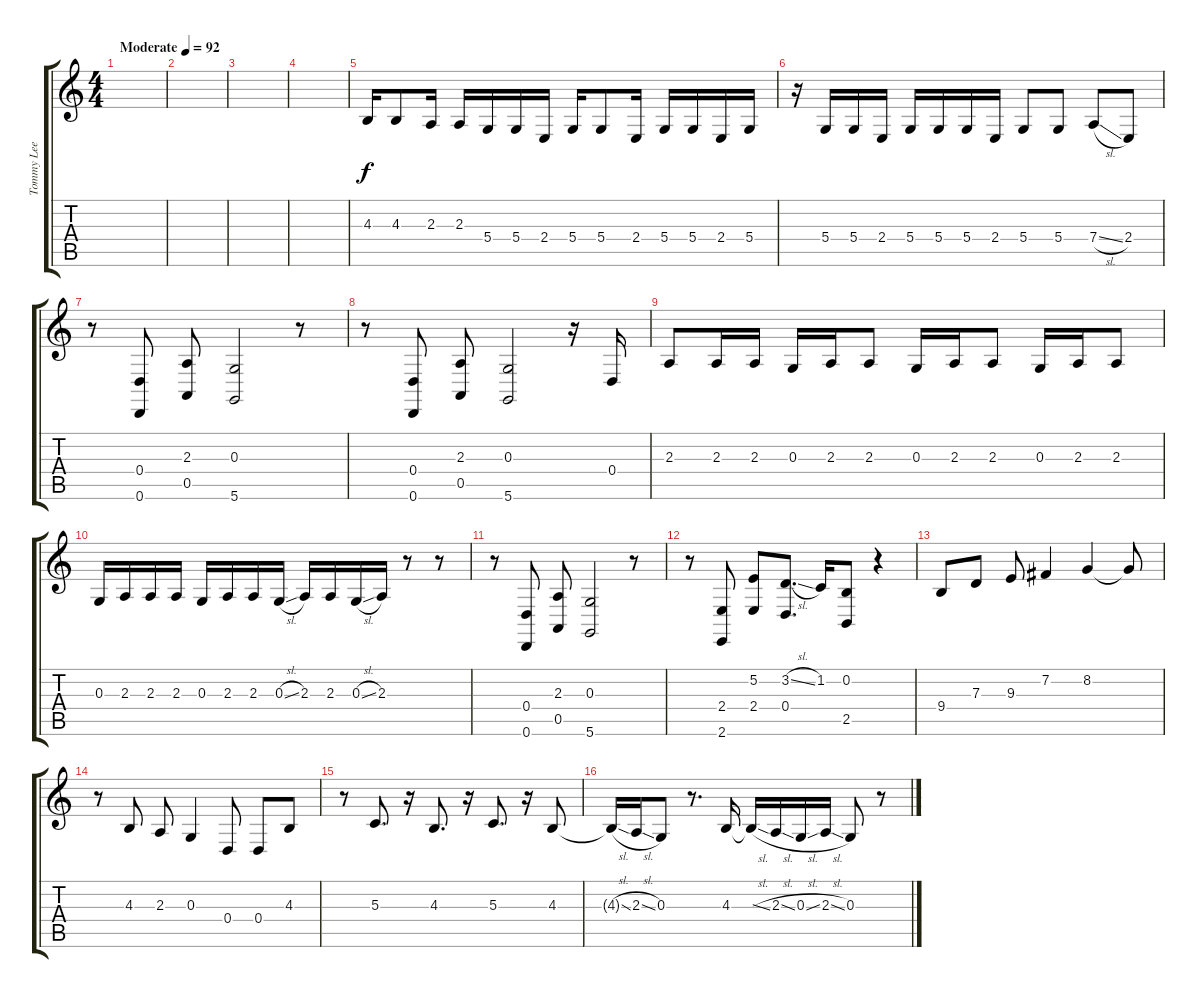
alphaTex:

\track ("Tommy Lee Singin'" "Tommy Lee ") {instrument clarinet}
\staff {score tabs}
\tuning (E4 B3 G3 D3 A2 D2) {hide}
\ts (4 4)
\tempo (92 "Moderate")
\clef g2
\ks c
|
|
|
|
4.3.16 4.3.8 2.3.16 2.3.16 5.4.16 5.4.16 2.4.16 5.4.16 5.4.8 2.4.16 5.4.16 5.4.16 2.4.16 5.4.16 |
r.16 5.4.16 5.4.16 2.4.16 5.4.16 5.4.16 5.4.16 2.4.16 5.4.8 5.4.8 7.4{sl}.8 2.4.8 |
r.8 (0.4 0.6).8 (2.3 0.5).8 (0.3 5.6).2 r.8 |
r.8 (0.4 0.6).8 (2.3 0.5).8 (0.3 5.6).2 r.16 0.4.16 |
2.3.8 2.3.16 2.3.16 0.3.16 2.3.16 2.3.8 0.3.16 2.3.16 2.3.8 0.3.16 2.3.16 2.3.8 |
0.3.16 2.3.16 2.3.16 2.3.16 0.3.16 2.3.16 2.3.16 0.3{sl}.16 2.3.16 2.3.16 0.3{sl}.16 2.3.16 r.8 r.8 |
r.8 (0.4 0.6).8 (2.3 0.5).8 (0.3 5.6).2 r.8 |
r.8 (2.4 2.6).8 (5.2 2.4).8 (3.2{sl} 0.4).8{d} 1.2.16 (0.2 2.5).8 r.4 |
9.4.8 7.3.8 9.3.8 7.2.4 8.2.4 8.2{t}.8 |
r.8 4.3.8 2.3.8 0.3.4 0.4.8 0.4.8 4.3.8 |
r.8 5.3.8{d} r.16 4.3.8{d} r.16 5.3.8{d} r.16 4.3.8 |
4.3{sl t}.16 2.3{sl}.16 0.3.8 r.8{d} 4.3.16 4.3{sl t}.16 2.3{sl}.16 0.3{sl}.16 2.3{sl}.16 0.3.8 r.8
